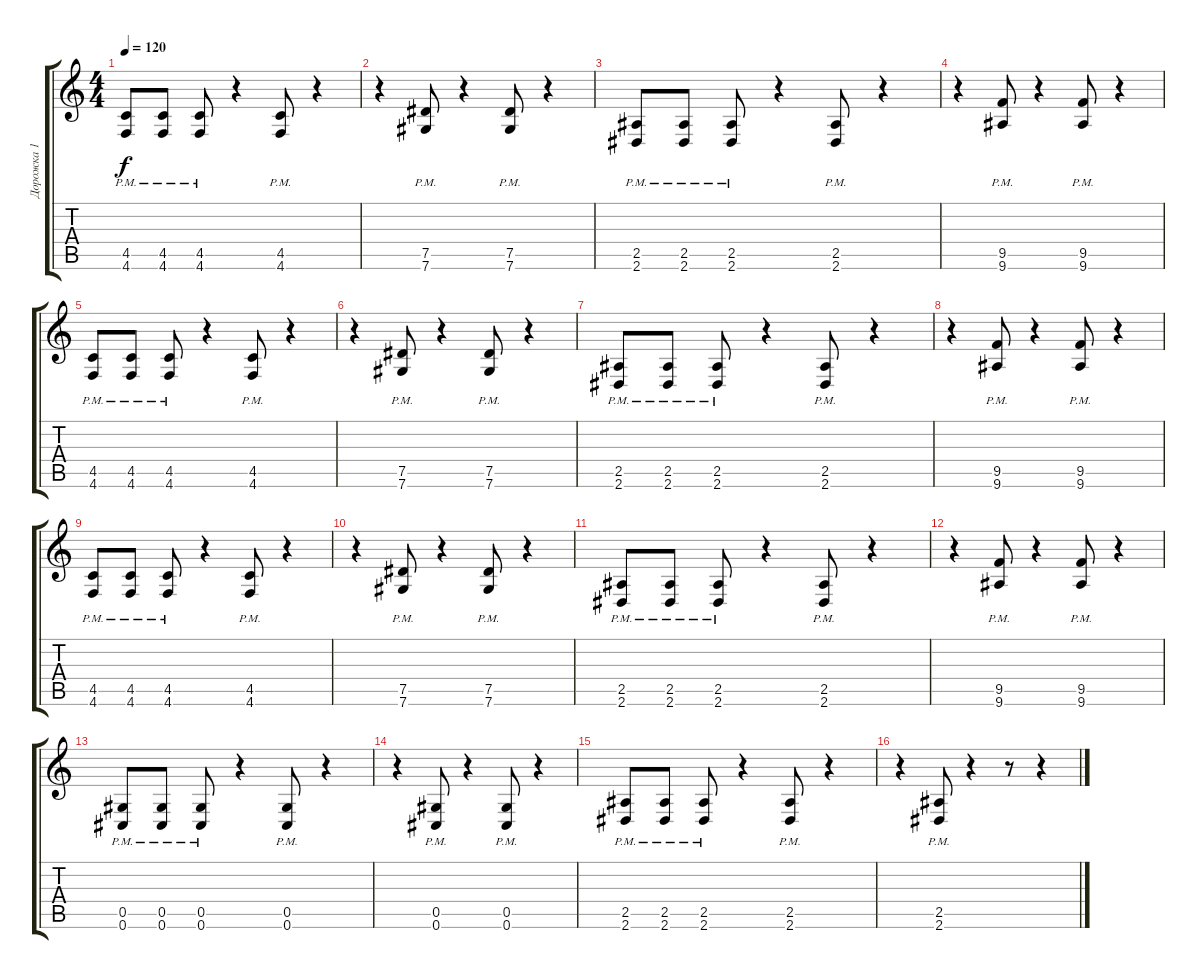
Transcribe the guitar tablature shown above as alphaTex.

\track ("Дорожка 1" "Дорожка 1") {instrument distortionguitar}
\staff {score tabs}
\tuning (Eb4 Bb3 Gb3 Db3 Ab2 Db2) {hide}
\ts (4 4)
\tempo 120
\clef g2
\ks c
(4.5{pm} 4.6{pm}).8{dy f} (4.5{pm} 4.6{pm}).8 (4.5{pm} 4.6{pm}).8 r.4 (4.5{pm} 4.6{pm}).8 r.4 |
r.4 (7.5{pm} 7.6{pm}).8 r.4 (7.5{pm} 7.6{pm}).8 r.4 |
(2.5{pm} 2.6{pm}).8 (2.5{pm} 2.6{pm}).8 (2.5{pm} 2.6{pm}).8 r.4 (2.5{pm} 2.6{pm}).8 r.4 |
r.4 (9.5{pm} 9.6{pm}).8 r.4 (9.5{pm} 9.6{pm}).8 r.4 |
(4.5{pm} 4.6{pm}).8 (4.5{pm} 4.6{pm}).8 (4.5{pm} 4.6{pm}).8 r.4 (4.5{pm} 4.6{pm}).8 r.4 |
r.4 (7.5{pm} 7.6{pm}).8 r.4 (7.5{pm} 7.6{pm}).8 r.4 |
(2.5{pm} 2.6{pm}).8 (2.5{pm} 2.6{pm}).8 (2.5{pm} 2.6{pm}).8 r.4 (2.5{pm} 2.6{pm}).8 r.4 |
r.4 (9.5{pm} 9.6{pm}).8 r.4 (9.5{pm} 9.6{pm}).8 r.4 |
(4.5{pm} 4.6{pm}).8 (4.5{pm} 4.6{pm}).8 (4.5{pm} 4.6{pm}).8 r.4 (4.5{pm} 4.6{pm}).8 r.4 |
r.4 (7.5{pm} 7.6{pm}).8 r.4 (7.5{pm} 7.6{pm}).8 r.4 |
(2.5{pm} 2.6{pm}).8 (2.5{pm} 2.6{pm}).8 (2.5{pm} 2.6{pm}).8 r.4 (2.5{pm} 2.6{pm}).8 r.4 |
r.4 (9.5{pm} 9.6{pm}).8 r.4 (9.5{pm} 9.6{pm}).8 r.4 |
(0.5{pm} 0.6{pm}).8 (0.5{pm} 0.6{pm}).8 (0.5{pm} 0.6{pm}).8 r.4 (0.5{pm} 0.6{pm}).8 r.4 |
r.4 (0.5{pm} 0.6{pm}).8 r.4 (0.5{pm} 0.6{pm}).8 r.4 |
(2.5{pm} 2.6{pm}).8 (2.5{pm} 2.6{pm}).8 (2.5{pm} 2.6{pm}).8 r.4 (2.5{pm} 2.6{pm}).8 r.4 |
r.4 (2.5{pm} 2.6{pm}).8 r.4 r.8 r.4
